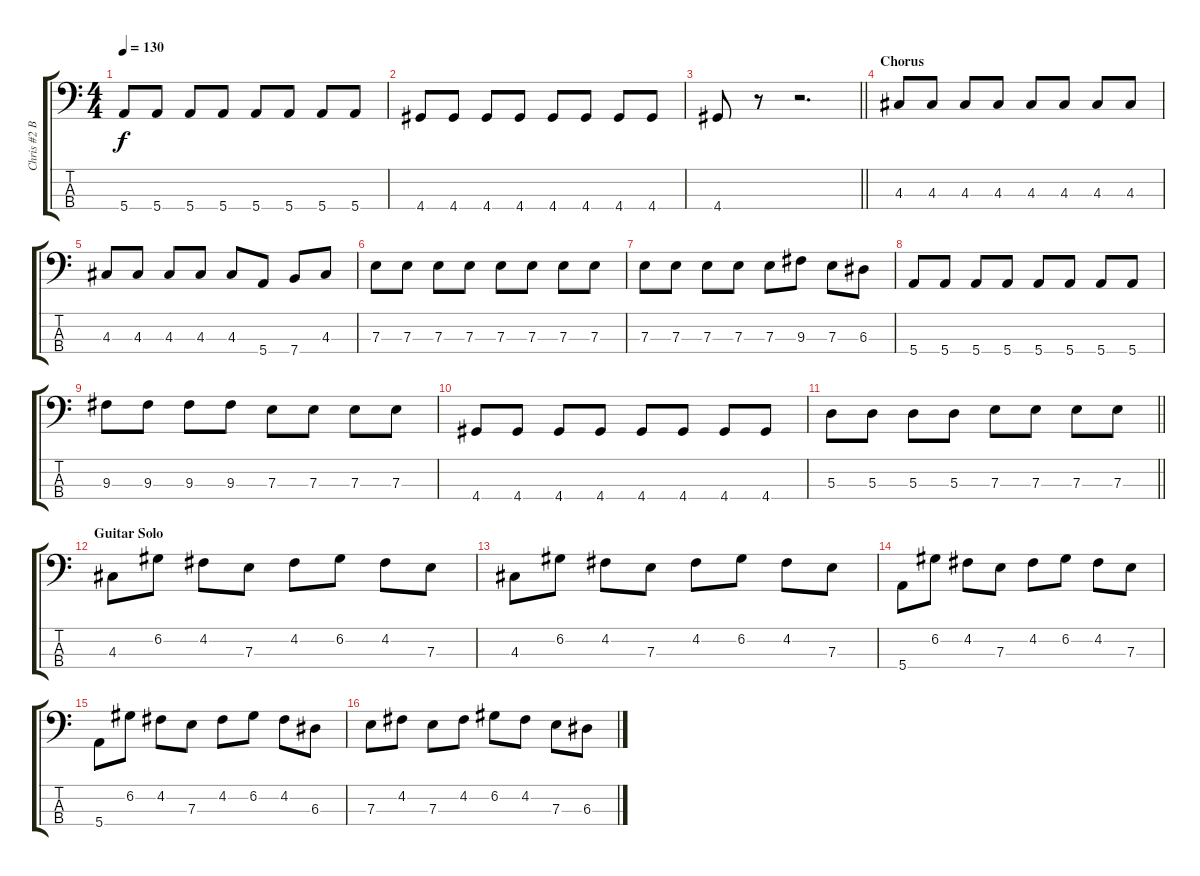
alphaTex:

\track ("Chris #2 Bass" "Chris #2 B") {instrument electricbasspick}
\staff {score tabs}
\tuning (G2 D2 A1 E1) {hide}
\ts (4 4)
\tempo 130
\clef f4
\ks c
5.4.8{dy f} 5.4.8 5.4.8 5.4.8 5.4.8 5.4.8 5.4.8 5.4.8 |
4.4.8 4.4.8{volume 10} 4.4.8{volume 15} 4.4.8 4.4.8 4.4.8 4.4.8 4.4.8 |
\barLineRight lightlight
4.4.8 r.8 r.2{d} |
\section ("" "Chorus")
4.3.8 4.3.8 4.3.8 4.3.8 4.3.8 4.3.8 4.3.8 4.3.8 |
4.3.8 4.3.8 4.3.8 4.3.8 4.3.8 5.4.8 7.4.8 4.3.8 |
7.3.8 7.3.8 7.3.8 7.3.8 7.3.8 7.3.8 7.3.8 7.3.8 |
7.3.8 7.3.8 7.3.8 7.3.8 7.3.8 9.3.8 7.3.8 6.3.8 |
5.4.8 5.4.8 5.4.8 5.4.8 5.4.8 5.4.8 5.4.8 5.4.8 |
9.3.8 9.3.8 9.3.8 9.3.8 7.3.8 7.3.8 7.3.8 7.3.8 |
4.4.8 4.4.8 4.4.8 4.4.8 4.4.8 4.4.8 4.4.8 4.4.8 |
\barLineRight lightlight
5.3.8 5.3.8 5.3.8 5.3.8 7.3.8 7.3.8 7.3.8 7.3.8 |
\section ("" "Guitar Solo")
4.3.8 6.2.8 4.2.8 7.3.8 4.2.8 6.2.8 4.2.8 7.3.8 |
4.3.8 6.2.8 4.2.8 7.3.8 4.2.8 6.2.8 4.2.8 7.3.8 |
5.4.8 6.2.8 4.2.8 7.3.8 4.2.8 6.2.8 4.2.8 7.3.8 |
5.4.8 6.2.8 4.2.8 7.3.8 4.2.8 6.2.8 4.2.8 6.3.8 |
7.3.8 4.2.8 7.3.8 4.2.8 6.2.8 4.2.8 7.3.8 6.3.8
